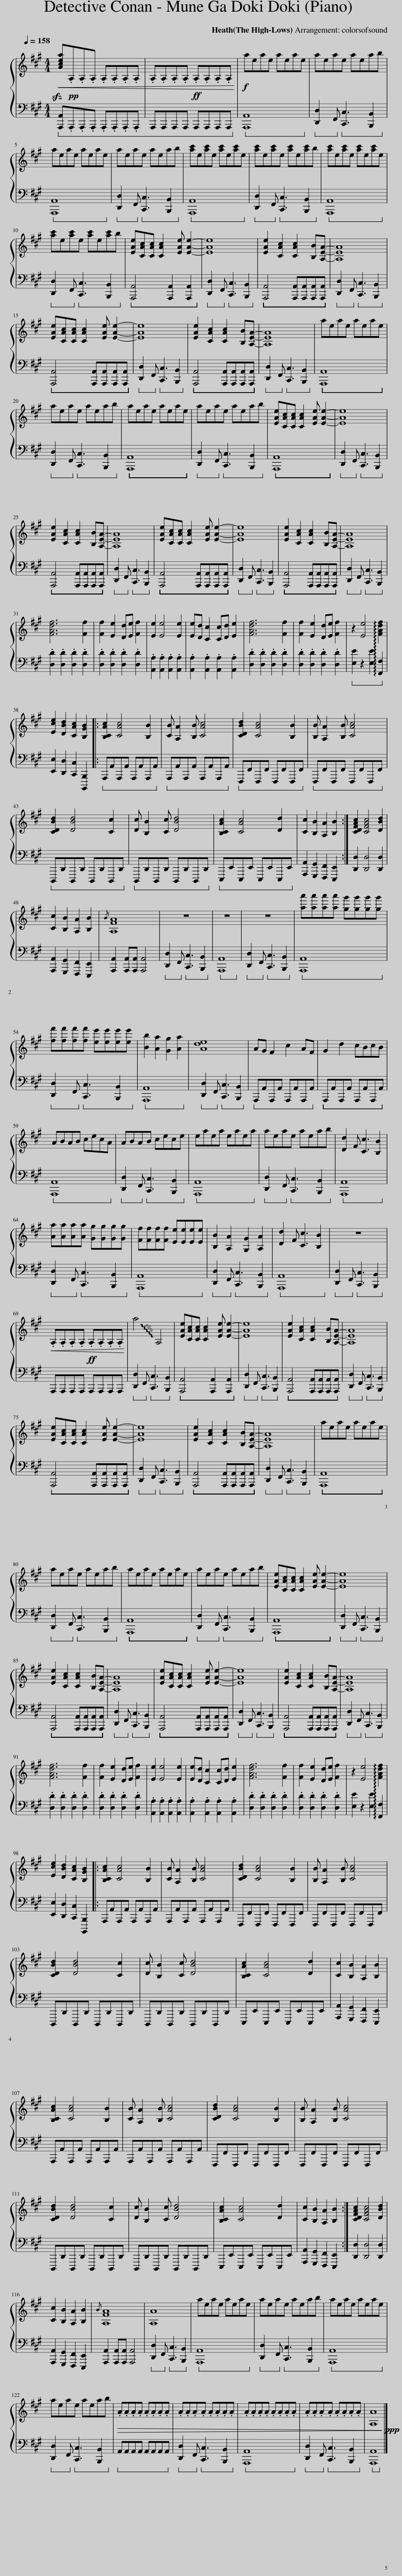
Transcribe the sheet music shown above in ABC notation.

X:1
%%score { 1 | 2 }
L:1/8
Q:1/4=158
M:4/4
I:linebreak $
K:A
V:1 treble
V:2 bass
V:1
!<(! [Acea].A,.A,.A, .A,.A,.A,.A, | .A,.A,.A,.A, .A,.A,.A,.A,!<)! |!f! aeae aeae | aeae aeab |$ aeae aeae | %5
 aeae aeab | [ac']e[ac']e [ac']e[ac']e | [ac']e[ac']e [ac']e[ac']b | [ac']e[ac']e [ac']e[ac']e |$ [ac']e[ac']e [ac']e[ac']b | %10
 [EAe][CAc][CAc] [CAc]2 [EAe] [EAe]2- | [EAe]8 | [EAe]2 [CAc]2 [CAc]2 [B,B][A,EA]- | [A,EA]8 |$ [EAe][CAc][CAc] [CAc]2 [EAe] [EAe]2- | %15
 [EAe]8 | [EAe]2 [CAc]2 [CAc]2 [B,B][A,EA]- | [A,EA]8 | aeae aeae |$ aeae aeab | %20
 aeae aeae | aeae aeab | [EAe][CAc][CAc] [CAc]2 [EAe] [EAe]2- | [EAe]8 |$ [EAe]2 [CAc]2 [CAc]2 [B,B][A,EA]- | %25
 [A,EA]8 | [EAe][CAc][CAc] [CAc]2 [EAe] [EAe]2- | [EAe]8 | [EAe]2 [CAc]2 [CAc]2 [B,B][A,EA]- | [A,EA]8 |$ %30
 [FAdf]6 [Ff]2 | [Ff]2 [Ee]2 [Dd][Ee] [Ff]2 | [Ee]2 [Ee]4 [Ee]2 | [Ee][Dd] [Cc]2 [Cc][Dd] [Ee]2 | [FAdf]6 [Ff]2 | %35
 [Ff]2 [Ee]2 [Dd][Ee] [Ff]2 | z2 [Ee]4 !arpeggio![FAdf]2 |$ [Ece]2 [DBd]2 [CAc]2 [B,GB]2 |: [B,CAc]2 [CAc]4 [B,B]2 | [CB] [A,A]2 [B,B] [CAc]4 | %40
 [CDBd]2 [CAc]4 [B,B]2 | [B,B] [A,A]2 [B,B] [CAc]4 |$ [CDBd]2 [DBd]4 [Cc]2 | [Dc] [B,B]2 [Cc] [DBd]4 | [B,CAc]2 [CAc]4 [Dd]2 | %45
 [Cc]2 [B,B]2 [A,A]2 [B,B]2 :| [CDFAc]2 [CFAc]4 [DBd]2 |$ [Cc]2 [B,B]2 [A,A]2 [B,B]2 |{/B} [A,FA]8 | z8 | %50
 z8 | z8 | [aa'][aa'][aa'][aa'] [gg'][gg'][gg'][gg'] |$ [ff'][ff'][ff'][ff'] [ee'][ee'][ee'][ee'] | [Bb]2 [Aa]2 [Gg]2 [Aa]2 | %55
 [Ade]8 | AG F2 c2 AF | G2 d2 cBcB |$ ABAB cecA | ABAB cece | %60
 eaea eaea | aeae aeab | [Dd]2 F [Cc]3 [B,B]2 |$ [Aa][Aa][Aa][Aa] [Gg][Gg][Gg][Gg] | [Ff][Ff][Ff][Ff] [Ee][Ee][Ee][Ee] | %65
 [B,B]2 [A,A]2 [G,G]2 [A,A]2 | [Dd]2 F [Cc]3 [B,B]2 | z8 |$ .A,.A,.A,.A, .A,.A,.A,.A, | !~(!a4 !~)!A,4 | %70
 [EAe][CAc][CAc] [CAc]2 [EAe] [EAe]2- | [EAe]8 | [EAe]2 [CAc]2 [CAc]2 [B,B][A,EA]- | [A,EA]8 |$ [EAe][CAc][CAc] [CAc]2 [EAe] [EAe]2- | %75
 [EAe]8 | [EAe]2 [CAc]2 [CAc]2 [B,B][A,EA]- | [A,EA]8 | aeae aeae |$ aeae aeab | %80
 aeae aeae | aeae aeab | [EAe][CAc][CAc] [CAc]2 [EAe] [EAe]2- | [EAe]8 |$ [EAe]2 [CAc]2 [CAc]2 [B,B][A,EA]- | %85
 [A,EA]8 | [EAe][CAc][CAc] [CAc]2 [EAe] [EAe]2- | [EAe]8 | [EAe]2 [CAc]2 [CAc]2 [B,B][A,EA]- | [A,EA]8 |$ %90
 [FAdf]6 [Ff]2 | [Ff]2 [Ee]2 [Dd][Ee] [Ff]2 | [Ee]2 [Ee]4 [Ee]2 | [Ee][Dd] [Cc]2 [Cc][Dd] [Ee]2 | [FAdf]6 [Ff]2 | %95
 [Ff]2 [Ee]2 [Dd][Ee] [Ff]2 | z2 [Ee]4 !arpeggio![FAdf]2 |$ [Ece]2 [DBd]2 [CAc]2 [B,GB]2 |: [B,CAc]2 [CAc]4 [B,B]2 | [CB] [A,A]2 [B,B] [CAc]4 | %100
 [CDBd]2 [CAc]4 [B,B]2 | [B,B] [A,A]2 [B,B] [CAc]4 |$ [CDBd]2 [DBd]4 [Cc]2 | [Dc] [B,B]2 [Cc] [DBd]4 | [B,CAc]2 [CAc]4 [Dd]2 | %105
 [Cc]2 [B,B]2 [A,A]2 [B,B]2 |$ [B,CAc]2 [CAc]4 [B,B]2 | [CB] [A,A]2 [B,B] [CAc]4 | [CDBd]2 [CAc]4 [B,B]2 | [B,B] [A,A]2 [B,B] [CAc]4 |$ %110
 [CDBd]2 [DBd]4 [Cc]2 | [Dc] [B,B]2 [Cc] [DBd]4 | [B,CAc]2 [CAc]4 [Dd]2 | [Cc]2 [B,B]2 [A,A]2 [B,B]2 :| [CDFAc]2 [CFAc]4 [DBd]2 |$ %115
 [Cc]2 [B,B]2 [A,A]2 [B,B]2 |{/B} [A,FA]8 | [A,A]8 | aeae aeae | aeae aeab | %120
 aeae aeae |$ aeae aeab | .A.A.A.A .A.A.A.A | .A.A.A.A .A.A.A.A | .A.A.A.A .A.A.A.A | %125
 .A.A.A.A .A.A.A.A | [A,A]8 |] %127
V:2
!sfz!!ped! [A,,,A,,]!pp!.A,,,.A,,,.A,,,!p! .A,,,.A,,,.A,,,.A,,, |!mf! A,,,A,,,A,,,A,,,!ff! A,,,A,,,A,,,A,,,!ped-up! |!ped! [A,,,A,,]8!ped-up! |!ped! [D,,D,]2 F,,!ped-up!!ped! [C,,C,]3 [B,,,B,,]2!ped-up! |$!ped! [A,,,A,,]8!ped-up! | %5
!ped! [D,,D,]2 F,,!ped-up!!ped! [C,,C,]3 [B,,,B,,]2!ped-up! |!ped! [A,,,A,,]8!ped-up! |!ped! [D,,D,]2 F,,!ped-up!!ped! [C,,C,]3 [B,,,B,,]2!ped-up! |!ped! [A,,,A,,]8!ped-up! |$!ped! [D,,D,]2 F,,!ped-up!!ped! [C,,C,]3 [B,,,B,,]2!ped-up! | %10
!ped! [A,,,A,,]4 [A,,,A,,]2 [A,,,A,,]2!ped-up! |!ped! [D,,D,]2 F,,!ped-up!!ped! [C,,C,]3 [B,,,B,,]2!ped-up! |!ped! [A,,,A,,]4 [A,,,A,,][A,,,A,,][A,,,A,,][A,,,A,,]!ped-up! |!ped! [D,,D,]2 F,,!ped-up!!ped! [C,,C,]3 [B,,,B,,]2!ped-up! |$!ped! [A,,,A,,]4 [A,,,A,,][A,,,A,,][A,,,A,,][A,,,A,,]!ped-up! | %15
!ped! [D,,D,]2 F,,!ped-up!!ped! [C,,C,]3 [B,,,B,,]2!ped-up! |!ped! [A,,,A,,]4 [A,,,A,,][A,,,A,,][A,,,A,,][A,,,A,,]!ped-up! |!ped! [D,,D,]2 F,,!ped-up!!ped! [C,,C,]3 [B,,,B,,]2!ped-up! |!ped! [A,,,A,,]8!ped-up! |$!ped! [D,,D,]2 F,,!ped-up!!ped! [C,,C,]3 [B,,,B,,]2!ped-up! | %20
!ped! [A,,,A,,]8!ped-up! |!ped! [D,,D,]2 F,,!ped-up!!ped! [C,,C,]3 [B,,,B,,]2!ped-up! |!ped! [A,,,A,,]8!ped-up! |!ped! [D,,D,]2 F,,!ped-up!!ped! [C,,C,]3 [B,,,B,,]2!ped-up! |$!ped! [A,,,A,,]4 [A,,,A,,][A,,,A,,][A,,,A,,][A,,,A,,]!ped-up! | %25
!ped! [D,,D,]2 F,,!ped-up!!ped! [C,,C,]3 [B,,,B,,]2!ped-up! |!ped! [A,,,A,,]4 [A,,,A,,][A,,,A,,][A,,,A,,][A,,,A,,]!ped-up! |!ped! [D,,D,]2 F,,!ped-up!!ped! [C,,C,]3 [B,,,B,,]2!ped-up! |!ped! [A,,,A,,]4 [A,,,A,,][A,,,A,,][A,,,A,,][A,,,A,,]!ped-up! |!ped! [D,,D,]2 F,,!ped-up!!ped! [C,,C,]3 [B,,,B,,]2!ped-up! |$ %30
 .[D,D]2 .[D,D]2 .[D,D]2 .[D,D]2 | .[D,D]2 .[D,D]2 .[D,D]2 .[D,D]2 | .[A,,A,]2 .[A,,A,]2 .[A,,A,]2 .[A,,A,]2 | .[A,,A,]2 .[A,,A,]2 .[A,,A,]2 .[A,,A,]2 | .[D,D]2 .[D,D]2 .[D,D]2 .[D,D]2 | %35
 .[D,D]2 .[D,D]2 .[D,D]2 .[D,D]2 |!ped! [E,E]2 z2 [E,E]2 [F,,F,]2!ped-up! |$ [E,,E,]2 [D,,D,]2 [C,,C,]2 [B,,,,B,,,]2 |:!ped! A,,,A,,A,,,A,, A,,,A,,A,,,A,,!ped-up! |!ped! A,,,A,,A,,,A,, A,,,A,,A,,,A,,!ped-up! | %40
!ped! F,,,F,,F,,,F,, F,,,F,,F,,,F,,!ped-up! |!ped! F,,,F,,F,,,F,, F,,,F,,F,,,F,,!ped-up! |$!ped! D,,,D,,D,,,D,, D,,,D,,D,,,D,,!ped-up! |!ped! D,,,D,,D,,,D,, D,,,D,,D,,,D,,!ped-up! |!ped! E,,,E,,E,,,E,, E,,,E,,E,,,E,,!ped-up! | %45
 [A,,,A,,]2 [G,,,G,,]2 [F,,,F,,]2 [E,,,E,,]2 :| [D,,D,]2 [D,,D,]4 [D,,D,]2 |$ [A,,,A,,]2 [G,,,G,,]2 [F,,,F,,]2 [E,,,E,,]2 | [A,,,A,,]2 [A,,,A,,][A,,,A,,] [A,,,A,,]4 |!ped! [D,,D,]2 F,,!ped-up!!ped! [C,,C,]3 [B,,,B,,]2!ped-up! | %50
!ped! [A,,,A,,]8!ped-up! |!ped! [D,,D,]2 F,,!ped-up!!ped! [C,,C,]3 [B,,,B,,]2!ped-up! |!ped! [A,,,A,,]8!ped-up! |$!ped! [D,,D,]2 F,,!ped-up!!ped! [C,,C,]3 [B,,,B,,]2!ped-up! |!ped! [A,,,A,,]8!ped-up! | %55
!ped! [D,,D,]2 F,,!ped-up!!ped! [C,,C,]3 [B,,,B,,]2!ped-up! |!ped! A,,,A,,A,,,A,, A,,,A,,A,,,A,,!ped-up! |!ped! A,,,A,,A,,,A,, A,,,A,,A,,,A,,!ped-up! |$!ped! [A,,,A,,]8!ped-up! |!ped! [D,,D,]2 F,,!ped-up!!ped! [C,,C,]3 [B,,,B,,]2!ped-up! | %60
!ped! [A,,,A,,]8!ped-up! |!ped! [D,,D,]2 F,,!ped-up!!ped! [C,,C,]3 [B,,,B,,]2!ped-up! |!ped! [A,,,A,,]8!ped-up! |$!ped! [D,,D,]2 F,,!ped-up!!ped! [C,,C,]3 [B,,,B,,]2!ped-up! |!ped! [A,,,A,,]8!ped-up! | %65
!ped! [D,,D,]2 F,,!ped-up!!ped! [C,,C,]3 [B,,,B,,]2!ped-up! |!ped! [A,,,A,,]8!ped-up! |!ped! [D,,D,]2 F,,!ped-up!!ped! [C,,C,]3 [B,,,B,,]2!ped-up! |$!mf!!<(! A,,,A,,,A,,,A,,,!ff! A,,,A,,,A,,,A,,,!<)! |!ped! [D,,D,]2 F,,!ped-up!!ped! [C,,C,]3 [B,,,B,,]2!ped-up! | %70
!ped! [A,,,A,,]4 [A,,,A,,]2 [A,,,A,,]2!ped-up! |!ped! [D,,D,]2 F,,!ped-up!!ped! [C,,C,]3 [B,,,B,,]2!ped-up! |!ped! [A,,,A,,]4 [A,,,A,,][A,,,A,,][A,,,A,,][A,,,A,,]!ped-up! |!ped! [D,,D,]2 F,,!ped-up!!ped! [C,,C,]3 [B,,,B,,]2!ped-up! |$!ped! [A,,,A,,]4 [A,,,A,,][A,,,A,,][A,,,A,,][A,,,A,,]!ped-up! | %75
!ped! [D,,D,]2 F,,!ped-up!!ped! [C,,C,]3 [B,,,B,,]2!ped-up! |!ped! [A,,,A,,]4 [A,,,A,,][A,,,A,,][A,,,A,,][A,,,A,,]!ped-up! |!ped! [D,,D,]2 F,,!ped-up!!ped! [C,,C,]3 [B,,,B,,]2!ped-up! |!ped! [A,,,A,,]8!ped-up! |$!ped! [D,,D,]2 F,,!ped-up!!ped! [C,,C,]3 [B,,,B,,]2!ped-up! | %80
!ped! [A,,,A,,]8!ped-up! |!ped! [D,,D,]2 F,,!ped-up!!ped! [C,,C,]3 [B,,,B,,]2!ped-up! |!ped! [A,,,A,,]8!ped-up! |!ped! [D,,D,]2 F,,!ped-up!!ped! [C,,C,]3 [B,,,B,,]2!ped-up! |$!ped! [A,,,A,,]4 [A,,,A,,][A,,,A,,][A,,,A,,][A,,,A,,]!ped-up! | %85
!ped! [D,,D,]2 F,,!ped-up!!ped! [C,,C,]3 [B,,,B,,]2!ped-up! |!ped! [A,,,A,,]4 [A,,,A,,][A,,,A,,][A,,,A,,][A,,,A,,]!ped-up! |!ped! [D,,D,]2 F,,!ped-up!!ped! [C,,C,]3 [B,,,B,,]2!ped-up! |!ped! [A,,,A,,]4 [A,,,A,,][A,,,A,,][A,,,A,,][A,,,A,,]!ped-up! |!ped! [D,,D,]2 F,,!ped-up!!ped! [C,,C,]3 [B,,,B,,]2!ped-up! |$ %90
 .[D,D]2 .[D,D]2 .[D,D]2 .[D,D]2 | .[D,D]2 .[D,D]2 .[D,D]2 .[D,D]2 | .[A,,A,]2 .[A,,A,]2 .[A,,A,]2 .[A,,A,]2 | .[A,,A,]2 .[A,,A,]2 .[A,,A,]2 .[A,,A,]2 | .[D,D]2 .[D,D]2 .[D,D]2 .[D,D]2 | %95
 .[D,D]2 .[D,D]2 .[D,D]2 .[D,D]2 | [E,E]2 z2 [E,E]2 [F,,F,]2 |$ [E,,E,]2 [D,,D,]2 [C,,C,]2 [B,,,,B,,,]2 |: A,,,A,,A,,,A,, A,,,A,,A,,,A,, | A,,,A,,A,,,A,, A,,,A,,A,,,A,, | %100
 F,,,F,,F,,,F,, F,,,F,,F,,,F,, | F,,,F,,F,,,F,, F,,,F,,F,,,F,, |$ D,,,D,,D,,,D,, D,,,D,,D,,,D,, | D,,,D,,D,,,D,, D,,,D,,D,,,D,, | E,,,E,,E,,,E,, E,,,E,,E,,,E,, | %105
 [A,,,A,,]2 [G,,,G,,]2 [F,,,F,,]2 [E,,,E,,]2 |$ A,,,A,,A,,,A,, A,,,A,,A,,,A,, | A,,,A,,A,,,A,, A,,,A,,A,,,A,, | F,,,F,,F,,,F,, F,,,F,,F,,,F,, | F,,,F,,F,,,F,, F,,,F,,F,,,F,, |$ %110
 D,,,D,,D,,,D,, D,,,D,,D,,,D,, | D,,,D,,D,,,D,, D,,,D,,D,,,D,, | E,,,E,,E,,,E,, E,,,E,,E,,,E,, | [A,,,A,,]2 [G,,,G,,]2 [F,,,F,,]2 [E,,,E,,]2 :| [D,,D,]2 [D,,D,]4 [D,,D,]2 |$ %115
 [A,,,A,,]2 [G,,,G,,]2 [F,,,F,,]2 [E,,,E,,]2 | [A,,,A,,]2 [A,,,A,,][A,,,A,,] [A,,,A,,]4 |!ped! [D,,D,]2 F,,!ped-up!!ped! [C,,C,]3 [B,,,B,,]2!ped-up! |!ped! [A,,,A,,]8!ped-up! |!ped! [D,,D,]2 F,,!ped-up!!ped! [C,,C,]3 [B,,,B,,]2!ped-up! | %120
!ped! [A,,,A,,]8!ped-up! |$!ped! [D,,D,]2 F,,!ped-up!!ped! [C,,C,]3 [B,,,B,,]2!ped-up! |!ped!!>(! A,,A,,A,,A,, A,,A,,A,,A,,!ped-up! |!ped! [D,,D,]2 F,,!ped-up!!ped! [C,,C,]3 [B,,,B,,]2!ped-up! |!ped! [A,,,A,,]8!ped-up! | %125
!ped! [D,,D,]2 F,,!ped-up!!ped! [C,,C,]3 [B,,,B,,]2!ped-up!!>)! |!ppp!!ped! [A,,,A,,]8!ped-up! |] %127
